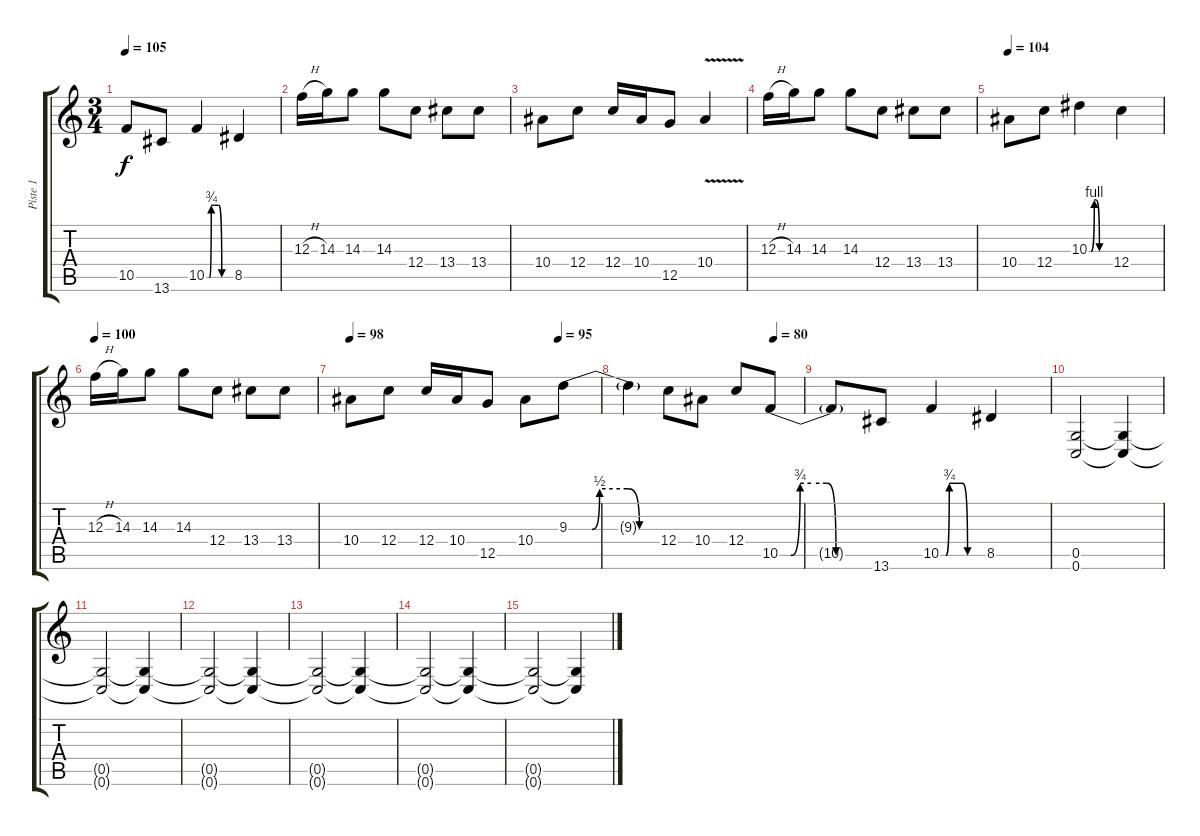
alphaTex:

\track ("Piste 1" "Piste 1") {instrument overdrivenguitar}
\staff {score tabs}
\tuning (D4 A3 F3 C3 G2 C2) {hide}
\ts (3 4)
\tempo 105
\clef g2
\ks c
10.5{t}.8{dy f} 13.6.8 10.5{be (custom 0 0 7 0 12 3 20 3 30 3 38 0 60 0)}.4 8.5.4 |
12.3{h}.16 14.3.16 14.3.8 14.3.8 12.4.8 13.4.8 13.4.8 |
10.4.8 12.4.8 12.4.16 10.4.16 12.5.8 10.4{v}.4 |
12.3{h}.16 14.3.16 14.3.8 14.3.8 12.4.8 13.4.8 13.4.8 |
\tempo 104
10.4.8 12.4.8 10.3{be (custom 0 0 5 0 15 4 20 4 30 0 45 0 60 0)}.4 12.4.4 |
\tempo 100
12.3{h}.16 14.3.16 14.3.8 14.3.8 12.4.8 13.4.8 13.4.8 |
\tempo 98
\tempo (95 0.8333333333333334)
10.4.8 12.4.8 12.4.16 10.4.16 12.5.8 10.4.8 9.3{be (custom 0 0 15 0 20 2 38 2 46 0 60 0)}.8 |
\tempo (80 0.8333333333333334)
9.3{t}.4 12.4.8 10.4.8 12.4.8 10.5{be (custom 0 0 7 0 13 3 20 3 30 3 36 0 60 0)}.8 |
10.5{t}.8 13.6.8 10.5{be (custom 0 0 7 0 12 3 20 3 30 3 38 0 60 0)}.4 8.5.4 |
(0.5 0.6).2{volume 0} (0.5{t} 0.6{t}).4 |
(0.5{t} 0.6{t}).2 (0.5{t} 0.6{t}).4 |
(0.5{t} 0.6{t}).2 (0.5{t} 0.6{t}).4 |
(0.5{t} 0.6{t}).2 (0.5{t} 0.6{t}).4 |
(0.5{t} 0.6{t}).2 (0.5{t} 0.6{t}).4 |
(0.5{t} 0.6{t}).2 (0.5{t} 0.6{t}).4
